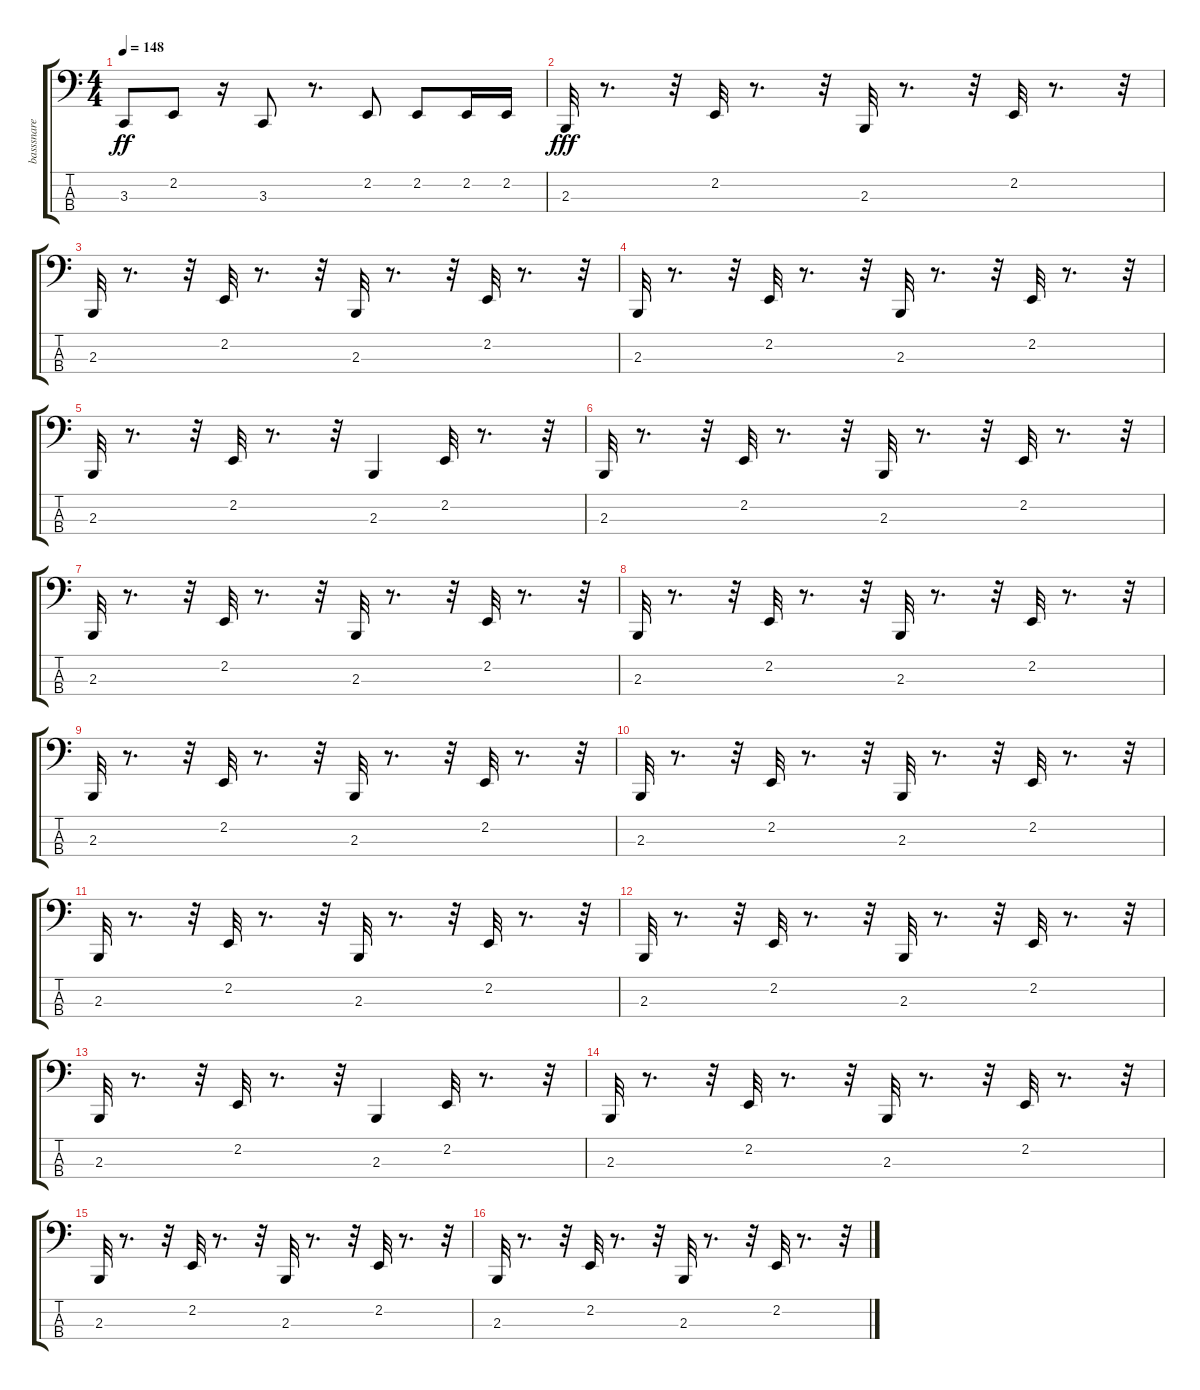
\track ("basssnare" "basssnare") {instrument acousticgrandpiano}
\staff {score tabs}
\tuning (G2 D2 A1 E1) {hide}
\ts (4 4)
\tempo 148
\clef f4
\ks c
3.3.8{dy ff} 2.2.8 r.16 3.3.8 r.8{d} 2.2.8 2.2.8 2.2.16 2.2.16 |
2.3.32{dy fff} r.8{d} r.32 2.2.32 r.8{d} r.32 2.3.32 r.8{d} r.32 2.2.32 r.8{d} r.32 |
2.3.32 r.8{d} r.32 2.2.32 r.8{d} r.32 2.3.32 r.8{d} r.32 2.2.32 r.8{d} r.32 |
2.3.32 r.8{d} r.32 2.2.32 r.8{d} r.32 2.3.32 r.8{d} r.32 2.2.32 r.8{d} r.32 |
2.3.32 r.8{d} r.32 2.2.32 r.8{d} r.32 2.3.4 2.2.32 r.8{d} r.32 |
2.3.32 r.8{d} r.32 2.2.32 r.8{d} r.32 2.3.32 r.8{d} r.32 2.2.32 r.8{d} r.32 |
2.3.32 r.8{d} r.32 2.2.32 r.8{d} r.32 2.3.32 r.8{d} r.32 2.2.32 r.8{d} r.32 |
2.3.32 r.8{d} r.32 2.2.32 r.8{d} r.32 2.3.32 r.8{d} r.32 2.2.32 r.8{d} r.32 |
2.3.32 r.8{d} r.32 2.2.32 r.8{d} r.32 2.3.32 r.8{d} r.32 2.2.32 r.8{d} r.32 |
2.3.32 r.8{d} r.32 2.2.32 r.8{d} r.32 2.3.32 r.8{d} r.32 2.2.32 r.8{d} r.32 |
2.3.32 r.8{d} r.32 2.2.32 r.8{d} r.32 2.3.32 r.8{d} r.32 2.2.32 r.8{d} r.32 |
2.3.32 r.8{d} r.32 2.2.32 r.8{d} r.32 2.3.32 r.8{d} r.32 2.2.32 r.8{d} r.32 |
2.3.32 r.8{d} r.32 2.2.32 r.8{d} r.32 2.3.4 2.2.32 r.8{d} r.32 |
2.3.32 r.8{d} r.32 2.2.32 r.8{d} r.32 2.3.32 r.8{d} r.32 2.2.32 r.8{d} r.32 |
2.3.32 r.8{d} r.32 2.2.32 r.8{d} r.32 2.3.32 r.8{d} r.32 2.2.32 r.8{d} r.32 |
2.3.32 r.8{d} r.32 2.2.32 r.8{d} r.32 2.3.32 r.8{d} r.32 2.2.32 r.8{d} r.32
